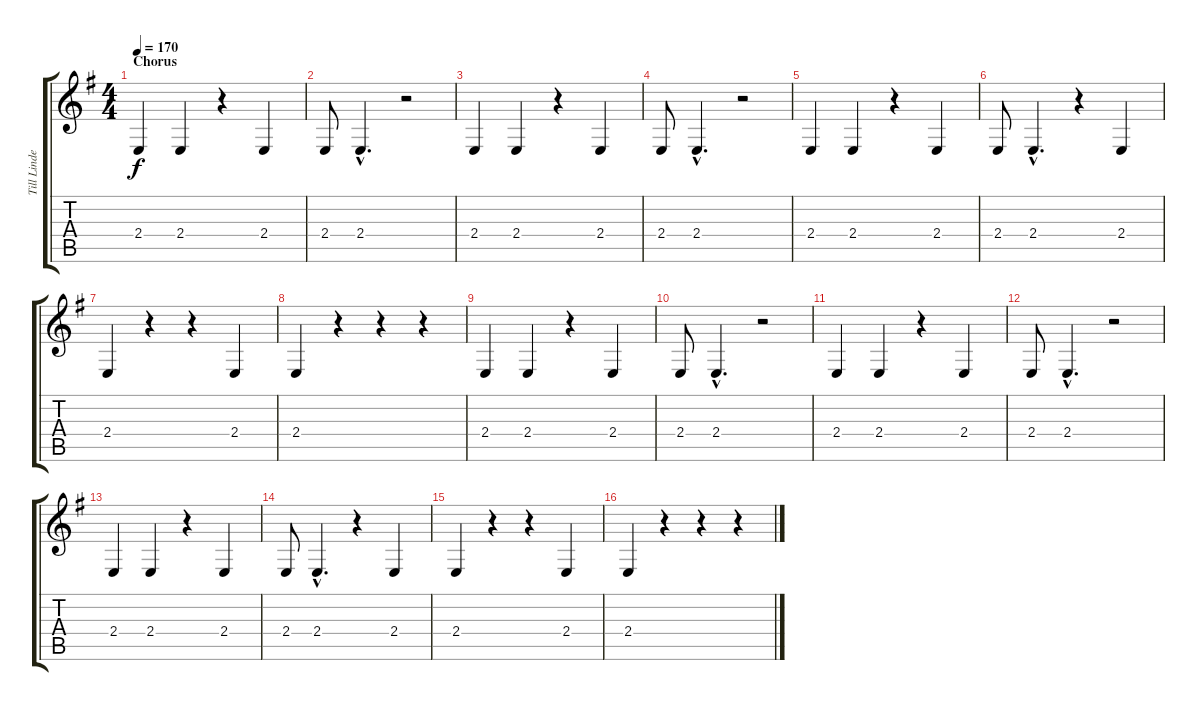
\track ("Till Lindemann - Lyrics" "Till Linde") {instrument oboe}
\staff {score tabs}
\tuning (E4 B3 G3 D3 A2 E2) {hide}
\ts (4 4)
\section ("" "Chorus")
\tempo 170
\clef g2
\ks g
2.4.4{dy f} 2.4.4 r.4 2.4.4 |
2.4.8 2.4{hac}.4{d} r.2 |
2.4.4 2.4.4 r.4 2.4.4 |
2.4.8 2.4{hac}.4{d} r.2 |
2.4.4 2.4.4 r.4 2.4.4 |
2.4.8 2.4{hac}.4{d} r.4 2.4.4 |
2.4.4 r.4 r.4 2.4.4 |
2.4.4 r.4 r.4 r.4 |
2.4.4 2.4.4 r.4 2.4.4 |
2.4.8 2.4{hac}.4{d} r.2 |
2.4.4 2.4.4 r.4 2.4.4 |
2.4.8 2.4{hac}.4{d} r.2 |
2.4.4 2.4.4 r.4 2.4.4 |
2.4.8 2.4{hac}.4{d} r.4 2.4.4 |
2.4.4 r.4 r.4 2.4.4 |
2.4.4 r.4 r.4 r.4
